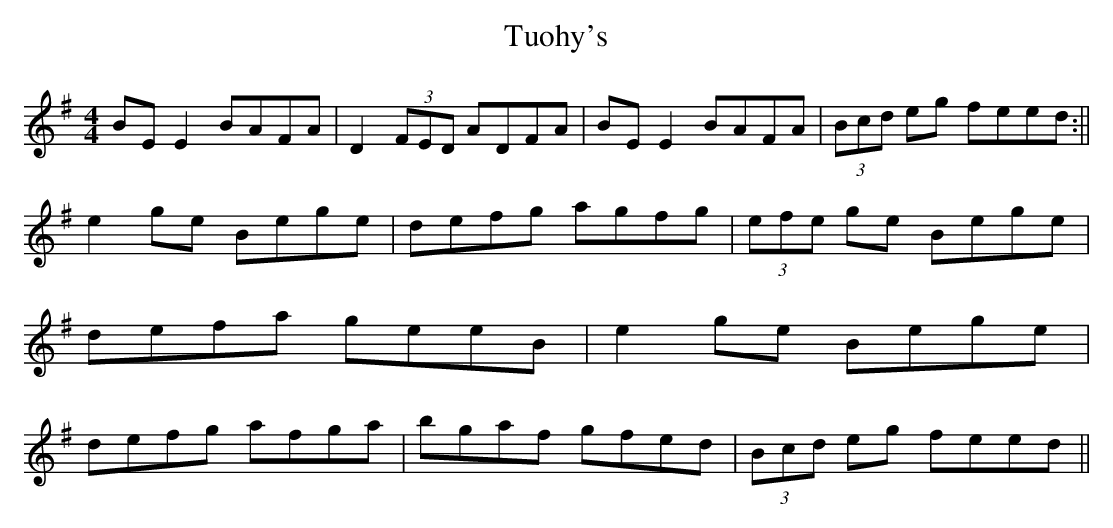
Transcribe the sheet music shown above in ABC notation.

X:1
T:Tuohy's
M:4/4
L:1/8
K:G
BEE2 BAFA|D2(3FED ADFA|BEE2 BAFA|(3Bcd eg feed:||\
e2ge Bege|defg agfg|(3efe ge Bege|defa geeB|\
e2ge Bege|defg afga|bgaf gfed|(3Bcd eg feed||\
